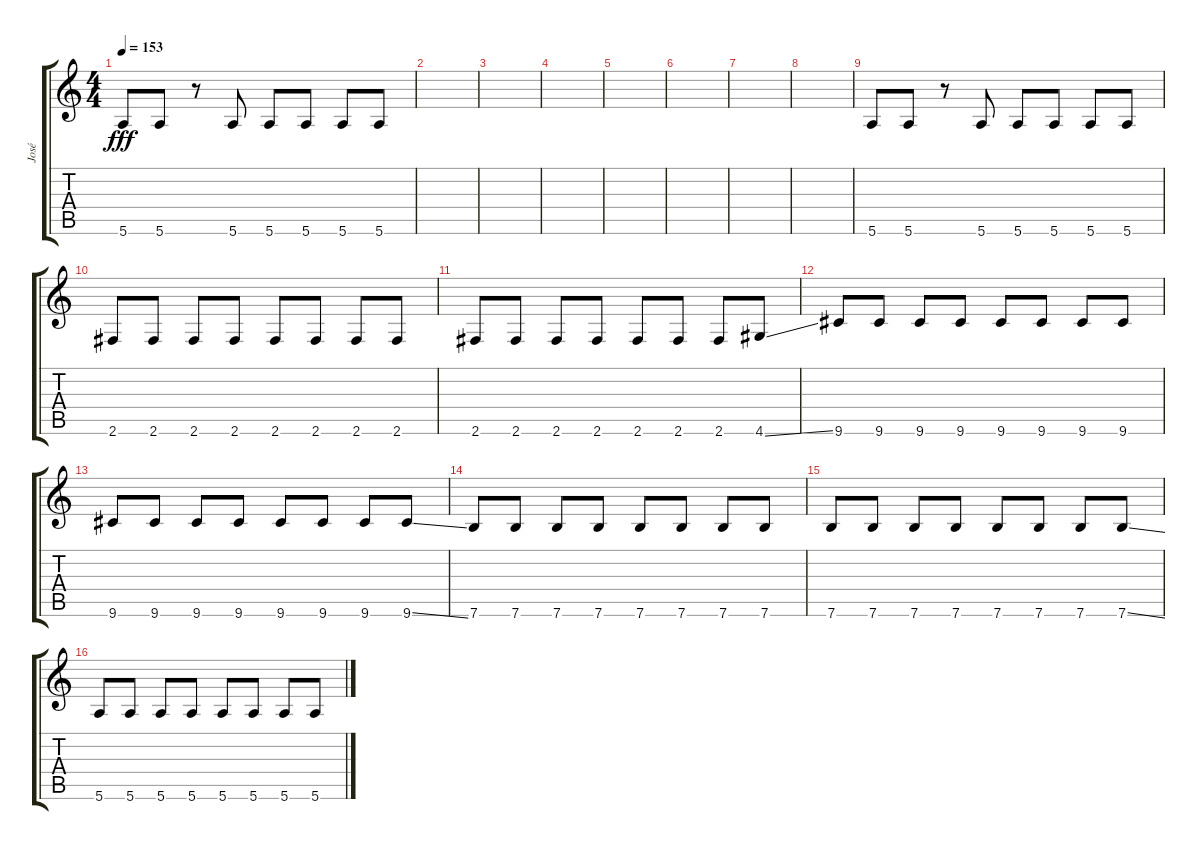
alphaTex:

\track ("José" "José") {instrument distortionguitar}
\staff {score tabs}
\tuning (E4 B3 G3 D3 A2 E2) {hide}
\ts (4 4)
\tempo 153
\clef g2
\ks c
5.6.8{dy fff} 5.6.8 r.8 5.6.8 5.6.8 5.6.8 5.6.8 5.6.8 |
|
|
|
|
|
|
|
5.6.8 5.6.8 r.8 5.6.8 5.6.8 5.6.8 5.6.8 5.6.8 |
2.6.8 2.6.8 2.6.8 2.6.8 2.6.8 2.6.8 2.6.8 2.6.8 |
2.6.8 2.6.8 2.6.8 2.6.8 2.6.8 2.6.8 2.6.8 4.6{ss}.8 |
9.6.8 9.6.8 9.6.8 9.6.8 9.6.8 9.6.8 9.6.8 9.6.8 |
9.6.8 9.6.8 9.6.8 9.6.8 9.6.8 9.6.8 9.6.8 9.6{ss}.8 |
7.6.8 7.6.8 7.6.8 7.6.8 7.6.8 7.6.8 7.6.8 7.6.8 |
7.6.8 7.6.8 7.6.8 7.6.8 7.6.8 7.6.8 7.6.8 7.6{ss}.8 |
5.6.8 5.6.8 5.6.8 5.6.8 5.6.8 5.6.8 5.6.8 5.6.8
